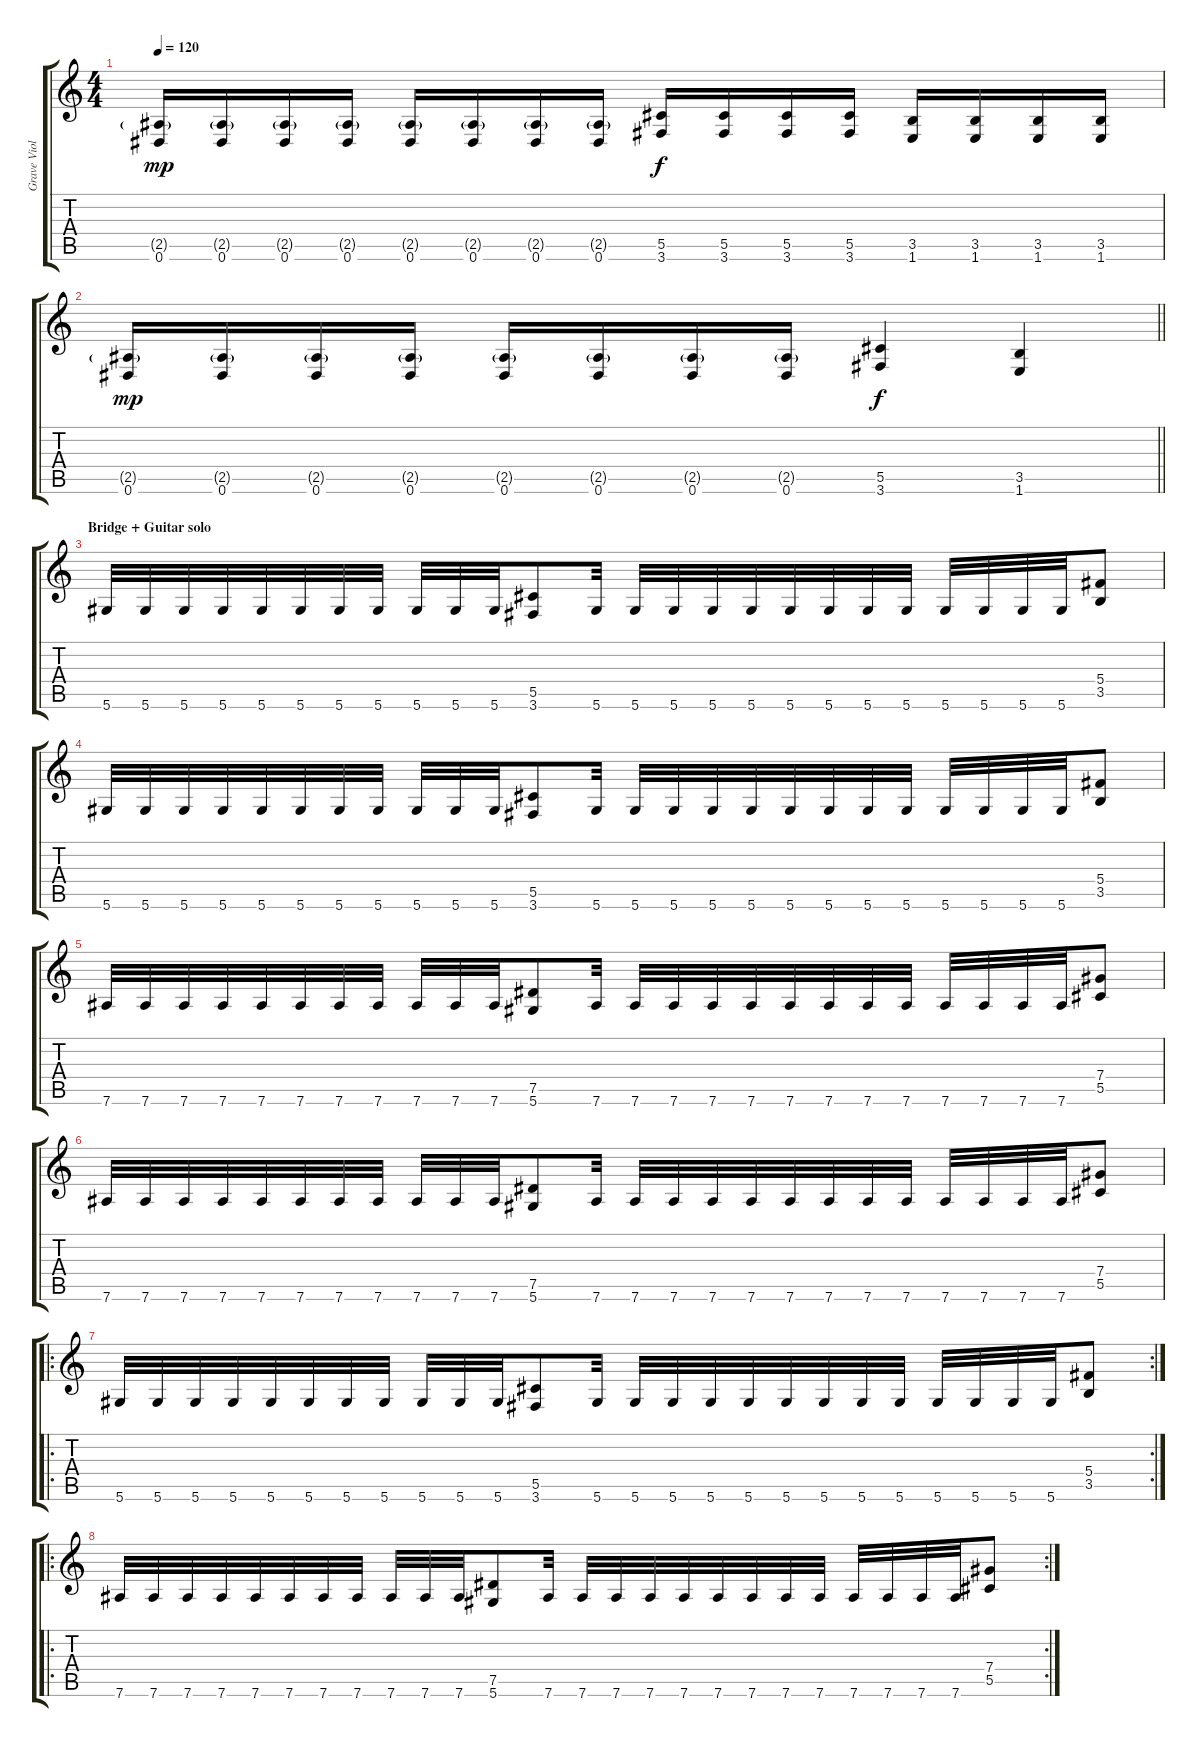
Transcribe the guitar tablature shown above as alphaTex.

\track ("Grave Violator" "Grave Viol") {instrument distortionguitar}
\staff {score tabs}
\tuning (Eb4 Bb3 Gb3 Db3 Ab2 Eb2) {hide}
\ts (4 4)
\tempo 120
\clef g2
\ks c
(2.5{g} 0.6).16{dy mp} (2.5{g} 0.6).16 (2.5{g} 0.6).16 (2.5{g} 0.6).16 (2.5{g} 0.6).16 (2.5{g} 0.6).16 (2.5{g} 0.6).16 (2.5{g} 0.6).16 (5.5 3.6).16{dy f} (5.5 3.6).16 (5.5 3.6).16 (5.5 3.6).16 (3.5 1.6).16 (3.5 1.6).16 (3.5 1.6).16 (3.5 1.6).16 |
\barLineRight lightlight
(2.5{g} 0.6).16{dy mp} (2.5{g} 0.6).16 (2.5{g} 0.6).16 (2.5{g} 0.6).16 (2.5{g} 0.6).16 (2.5{g} 0.6).16 (2.5{g} 0.6).16 (2.5{g} 0.6).16 (5.5 3.6).4{dy f} (3.5 1.6).4 |
\section ("" "Bridge + Guitar solo")
5.6.32 5.6.32 5.6.32 5.6.32 5.6.32 5.6.32 5.6.32 5.6.32 5.6.32 5.6.32 5.6.32 (5.5 3.6).8 5.6.32 5.6.32 5.6.32 5.6.32 5.6.32 5.6.32 5.6.32 5.6.32 5.6.32 5.6.32 5.6.32 5.6.32 5.6.32 (5.4 3.5).8 |
5.6.32 5.6.32 5.6.32 5.6.32 5.6.32 5.6.32 5.6.32 5.6.32 5.6.32 5.6.32 5.6.32 (5.5 3.6).8 5.6.32 5.6.32 5.6.32 5.6.32 5.6.32 5.6.32 5.6.32 5.6.32 5.6.32 5.6.32 5.6.32 5.6.32 5.6.32 (5.4 3.5).8 |
7.6.32 7.6.32 7.6.32 7.6.32 7.6.32 7.6.32 7.6.32 7.6.32 7.6.32 7.6.32 7.6.32 (7.5 5.6).8 7.6.32 7.6.32 7.6.32 7.6.32 7.6.32 7.6.32 7.6.32 7.6.32 7.6.32 7.6.32 7.6.32 7.6.32 7.6.32 (7.4 5.5).8 |
7.6.32 7.6.32 7.6.32 7.6.32 7.6.32 7.6.32 7.6.32 7.6.32 7.6.32 7.6.32 7.6.32 (7.5 5.6).8 7.6.32 7.6.32 7.6.32 7.6.32 7.6.32 7.6.32 7.6.32 7.6.32 7.6.32 7.6.32 7.6.32 7.6.32 7.6.32 (7.4 5.5).8 |
\ro
\rc 2
5.6.32 5.6.32 5.6.32 5.6.32 5.6.32 5.6.32 5.6.32 5.6.32 5.6.32 5.6.32 5.6.32 (5.5 3.6).8 5.6.32 5.6.32 5.6.32 5.6.32 5.6.32 5.6.32 5.6.32 5.6.32 5.6.32 5.6.32 5.6.32 5.6.32 5.6.32 (5.4 3.5).8 |
\ro
\rc 2
7.6.32 7.6.32 7.6.32 7.6.32 7.6.32 7.6.32 7.6.32 7.6.32 7.6.32 7.6.32 7.6.32 (7.5 5.6).8 7.6.32 7.6.32 7.6.32 7.6.32 7.6.32 7.6.32 7.6.32 7.6.32 7.6.32 7.6.32 7.6.32 7.6.32 7.6.32 (7.4 5.5).8
